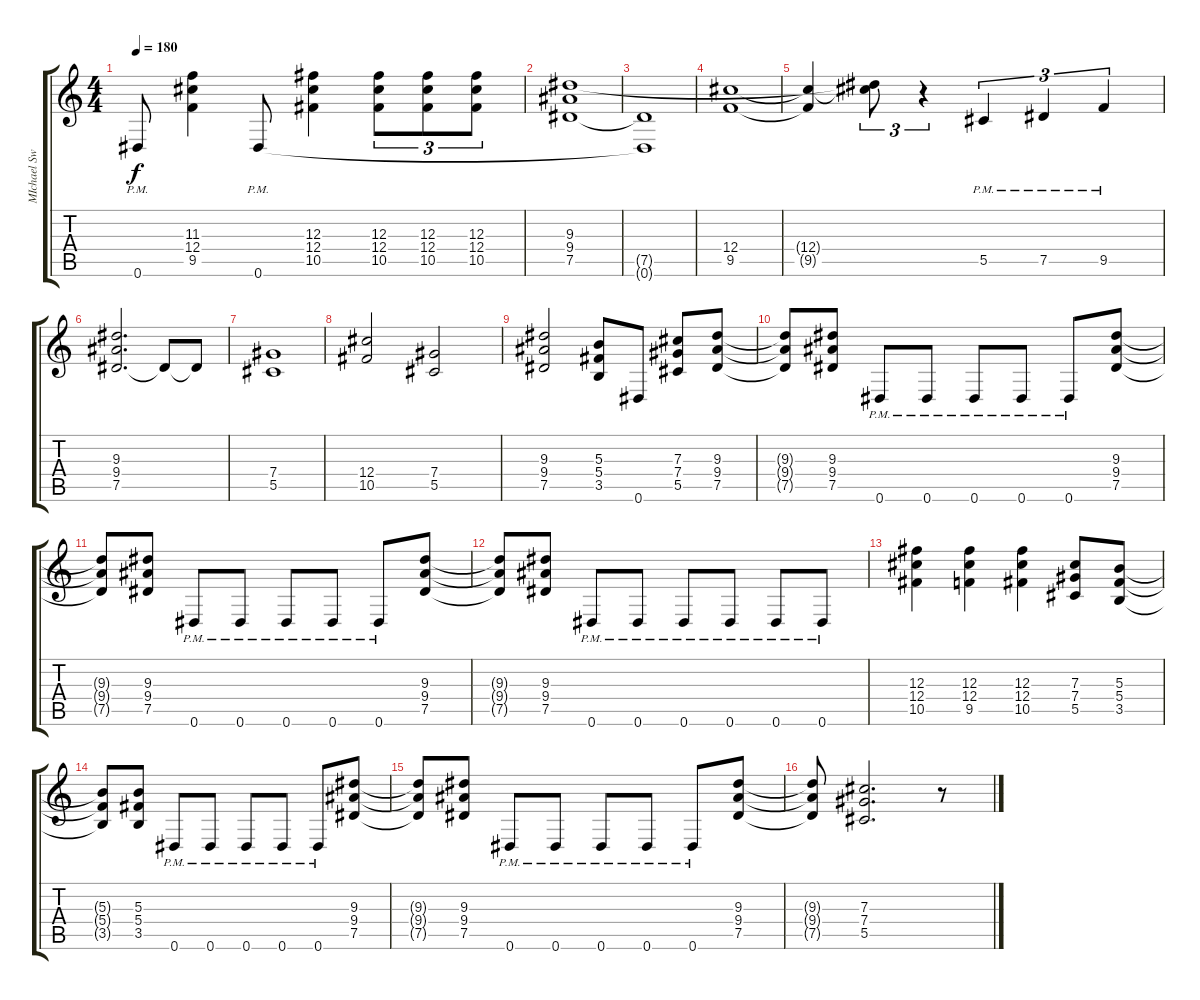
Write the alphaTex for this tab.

\track ("MIchael Sweet Rythm" "MIchael Sw") {instrument distortionguitar}
\staff {score tabs}
\tuning (Eb4 Bb3 Gb3 Db3 Ab2 Eb2) {hide}
\ts (4 4)
\tempo 180
\clef g2
\ks c
0.6{pm}.8{dy f} (11.3 12.4 9.5).4 0.6{pm}.8 (12.3 12.4 10.5).4 (12.3 12.4 10.5).8{tu (3 2)} (12.3 12.4 10.5).8{tu (3 2)} (12.3 12.4 10.5).8{tu (3 2)} |
(9.3 9.4 7.5).1 |
(7.5{t} 0.6{t}).1 |
(12.4 9.5).1 |
(12.4{t} 9.5{t}).4 (9.3{t} 12.4{t}).8{tu (3 2)} r.4{tu (3 2)} 5.5{pm}.4{tu (3 2)} 7.5{pm}.4{tu (3 2)} 9.5{pm}.4{tu (3 2)} |
(9.3 9.4 7.5).2{d} 7.5{t}.8 7.5{t}.8 |
(7.4 5.5).1 |
(12.4 10.5).2 (7.4 5.5).2 |
(9.3 9.4 7.5).2 (5.3 5.4 3.5).8 0.6.8 (7.3 7.4 5.5).8 (9.3 9.4 7.5).8 |
(9.3{t} 9.4{t} 7.5{t}).8 (9.3 9.4 7.5).8 0.6{pm}.8 0.6{pm}.8 0.6{pm}.8 0.6{pm}.8 0.6{pm}.8 (9.3 9.4 7.5).8 |
(9.3{t} 9.4{t} 7.5{t}).8 (9.3 9.4 7.5).8 0.6{pm}.8 0.6{pm}.8 0.6{pm}.8 0.6{pm}.8 0.6{pm}.8 (9.3 9.4 7.5).8 |
(9.3{t} 9.4{t} 7.5{t}).8 (9.3 9.4 7.5).8 0.6{pm}.8 0.6{pm}.8 0.6{pm}.8 0.6{pm}.8 0.6{pm}.8 0.6{pm}.8 |
(12.3 12.4 10.5).4 (12.3 12.4 9.5).4 (12.3 12.4 10.5).4 (7.3 7.4 5.5).8 (5.3 5.4 3.5).8 |
(5.3{t} 5.4{t} 3.5{t}).8 (5.3 5.4 3.5).8 0.6{pm}.8 0.6{pm}.8 0.6{pm}.8 0.6{pm}.8 0.6{pm}.8 (9.3 9.4 7.5).8 |
(9.3{t} 9.4{t} 7.5{t}).8 (9.3 9.4 7.5).8 0.6{pm}.8 0.6{pm}.8 0.6{pm}.8 0.6{pm}.8 0.6{pm}.8 (9.3 9.4 7.5).8 |
(9.3{t} 9.4{t} 7.5{t}).8 (7.3 7.4 5.5).2{d} r.8
